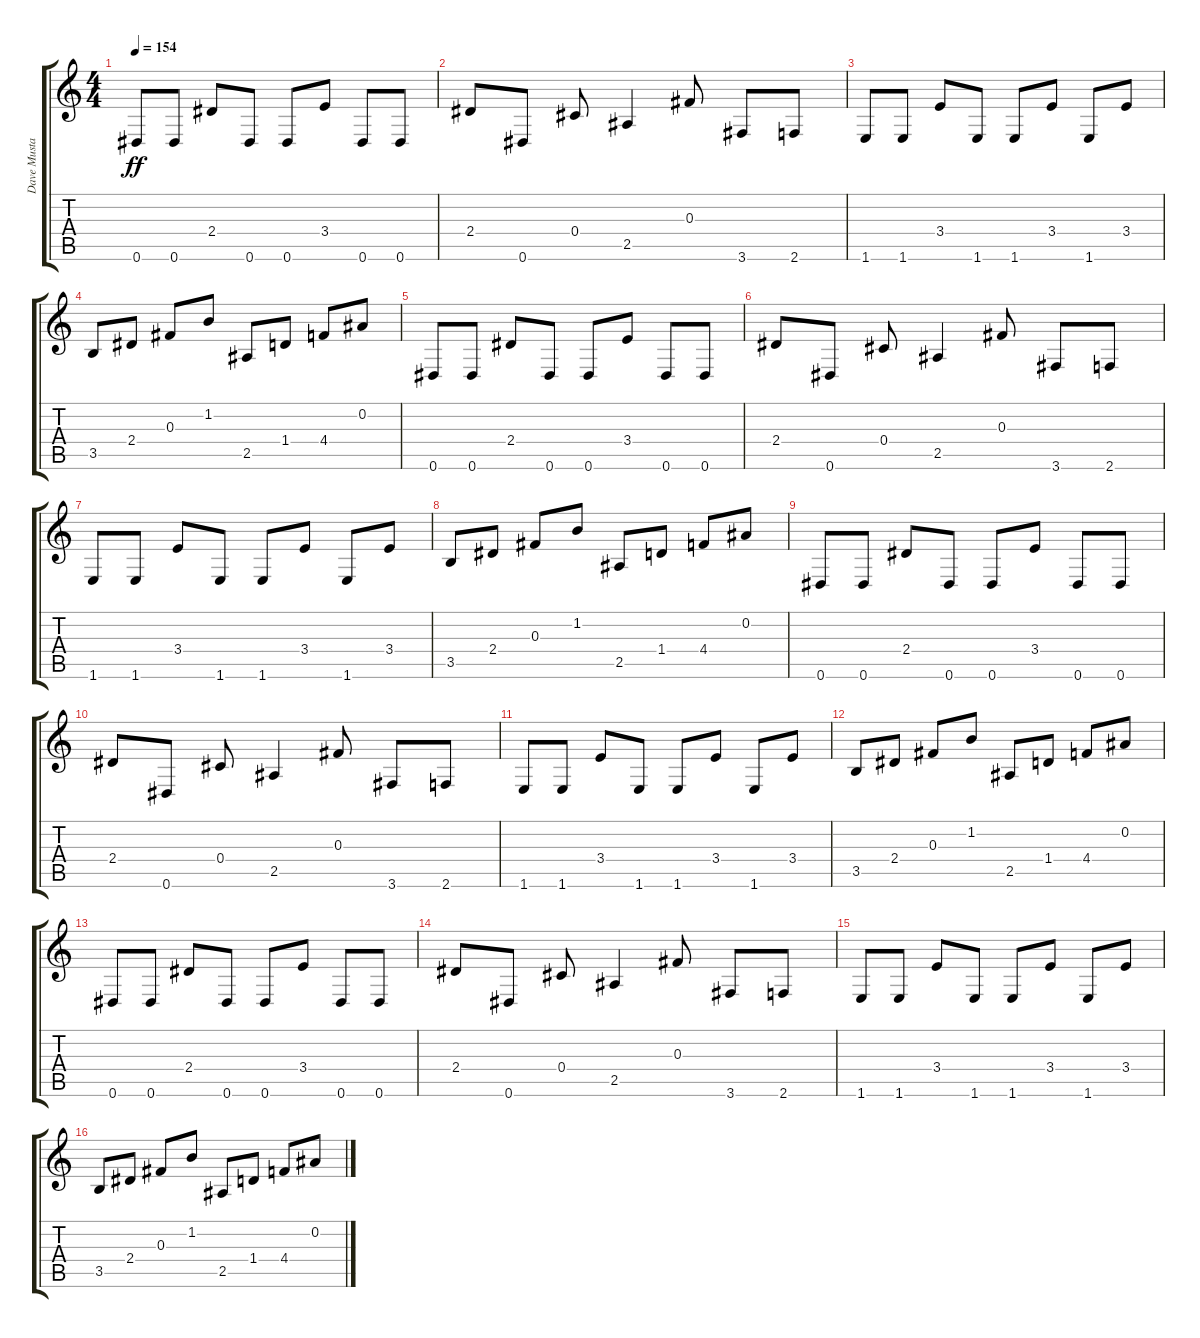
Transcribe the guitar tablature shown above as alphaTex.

\track ("Dave Mustaine" "Dave Musta") {instrument distortionguitar}
\staff {score tabs}
\tuning (Eb4 Bb3 Gb3 Db3 Ab2 Eb2) {hide}
\ts (4 4)
\tempo 154
\clef g2
\ks c
0.6.8{dy ff} 0.6.8 2.4.8 0.6.8 0.6.8 3.4.8 0.6.8 0.6.8 |
2.4.8 0.6.8 0.4.8 2.5.4 0.3.8 3.6.8 2.6.8 |
1.6.8 1.6.8 3.4.8 1.6.8 1.6.8 3.4.8 1.6.8 3.4.8 |
3.5.8 2.4.8 0.3.8 1.2.8 2.5.8 1.4.8 4.4.8 0.2.8 |
0.6.8 0.6.8 2.4.8 0.6.8 0.6.8 3.4.8 0.6.8 0.6.8 |
2.4.8 0.6.8 0.4.8 2.5.4 0.3.8 3.6.8 2.6.8 |
1.6.8 1.6.8 3.4.8 1.6.8 1.6.8 3.4.8 1.6.8 3.4.8 |
3.5.8 2.4.8 0.3.8 1.2.8 2.5.8 1.4.8 4.4.8 0.2.8 |
0.6.8 0.6.8 2.4.8 0.6.8 0.6.8 3.4.8 0.6.8 0.6.8 |
2.4.8 0.6.8 0.4.8 2.5.4 0.3.8 3.6.8 2.6.8 |
1.6.8 1.6.8 3.4.8 1.6.8 1.6.8 3.4.8 1.6.8 3.4.8 |
3.5.8 2.4.8 0.3.8 1.2.8 2.5.8 1.4.8 4.4.8 0.2.8 |
0.6.8 0.6.8 2.4.8 0.6.8 0.6.8 3.4.8 0.6.8 0.6.8 |
2.4.8 0.6.8 0.4.8 2.5.4 0.3.8 3.6.8 2.6.8 |
1.6.8 1.6.8 3.4.8 1.6.8 1.6.8 3.4.8 1.6.8 3.4.8 |
3.5.8 2.4.8 0.3.8 1.2.8 2.5.8 1.4.8 4.4.8 0.2.8
